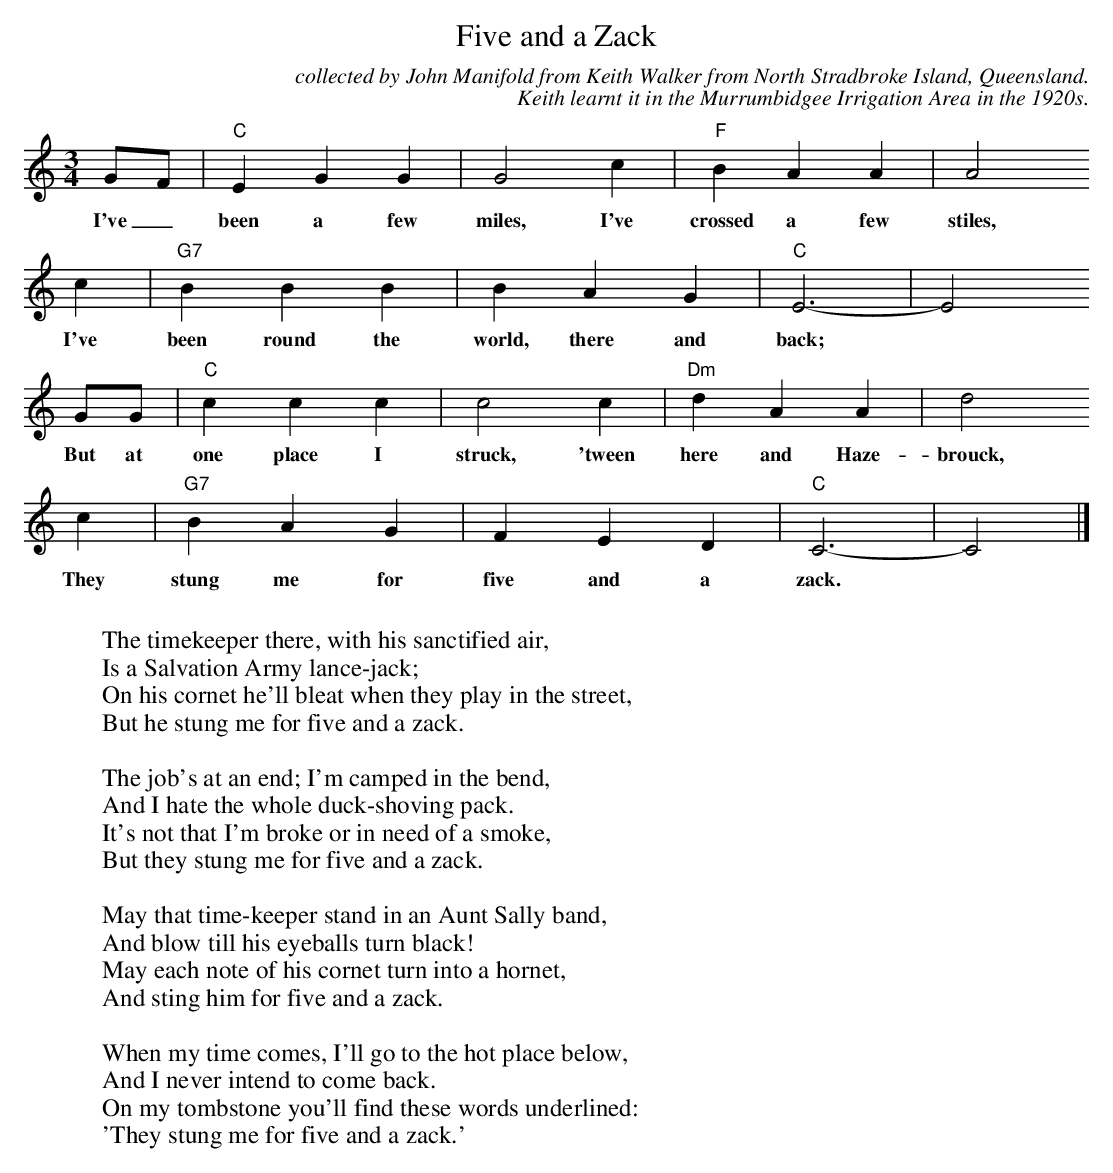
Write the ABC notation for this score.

X:1
T:Five and a Zack
C:collected by John Manifold from Keith Walker from North Stradbroke Island, Queensland.
C:Keith learnt it in the Murrumbidgee Irrigation Area in the 1920s.
M:3/4
L:1/4
K:Cmaj
G/2F/2|"C"EGG|G2c|"F"BAA|A2
w:I've_ been a few miles, I've crossed a few stiles,
c|"G7"BBB|BAG|"C"E3-|E2
w:I've been round the world, there and back;*
G/2G/2|"C"ccc|c2c|"Dm"dAA|d2
w:But at one place I struck, 'tween here and Haze-brouck,
c|"G7"BAG|FED|"C"C3-|C2|]
w:They stung me for five and a zack.
W:
W:The timekeeper there, with his sanctified air,
W:Is a Salvation Army lance-jack;
W:On his cornet he'll bleat when they play in the street,
W:But he stung me for five and a zack.
W:
W:The job's at an end; I'm camped in the bend,
W:And I hate the whole duck-shoving pack.
W:It's not that I'm broke or in need of a smoke,
W:But they stung me for five and a zack.
W:
W:May that time-keeper stand in an Aunt Sally band,
W:And blow till his eyeballs turn black!
W:May each note of his cornet turn into a hornet,
W:And sting him for five and a zack.
W:
W:When my time comes, I'll go to the hot place below,
W:And I never intend to come back.
W:On my tombstone you'll find these words underlined:
W:'They stung me for five and a zack.'
